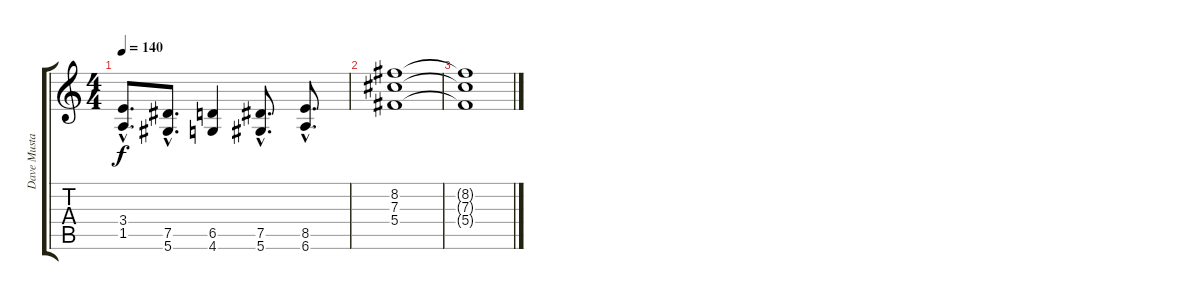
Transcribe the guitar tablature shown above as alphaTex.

\track ("Dave Mustaine Rhytm" "Dave Musta") {instrument distortionguitar}
\staff {score tabs}
\tuning (Eb4 Bb3 Gb3 Db3 Ab2 Eb2) {hide}
\ts (4 4)
\tempo 140
\clef g2
\ks c
(3.4{hac} 1.5{hac}).8{d dy f} (7.5{hac} 5.6{hac}).8{d} (6.5 4.6).4 (7.5{hac} 5.6{hac}).8{d} (8.5{hac} 6.6{hac}).8{d} |
(8.2 7.3 5.4).1 |
(8.2{t} 7.3{t} 5.4{t}).1
